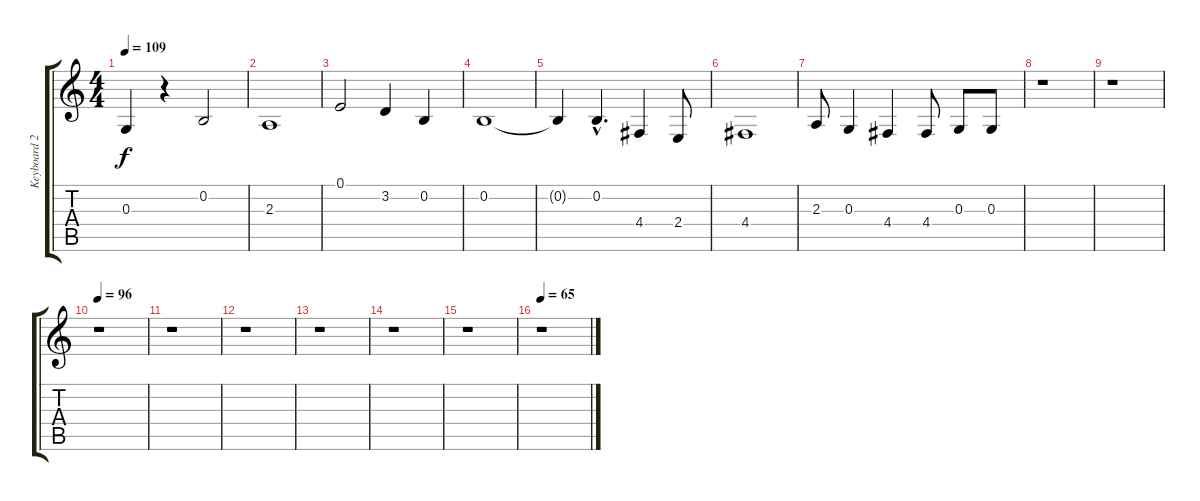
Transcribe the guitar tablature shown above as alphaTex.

\track ("Keyboard 2" "Keyboard 2") {instrument stringensemble1}
\staff {score tabs}
\tuning (E4 B3 G3 D3 A2 E2) {hide}
\ts (4 4)
\tempo 109
\clef g2
\ks c
0.3{t}.4{dy f} r.4 0.2.2 |
2.3.1 |
0.1.2 3.2.4 0.2.4 |
0.2.1 |
0.2{t}.4 0.2{hac}.4{d} 4.4.4 2.4.8 |
4.4.1 |
2.3.8 0.3.4 4.4.4 4.4.8 0.3.8 0.3.8 |
r.1 |
r.1 |
\tempo 96
r.1 |
r.1 |
r.1 |
r.1 |
r.1 |
r.1 |
\tempo 65
r.1
